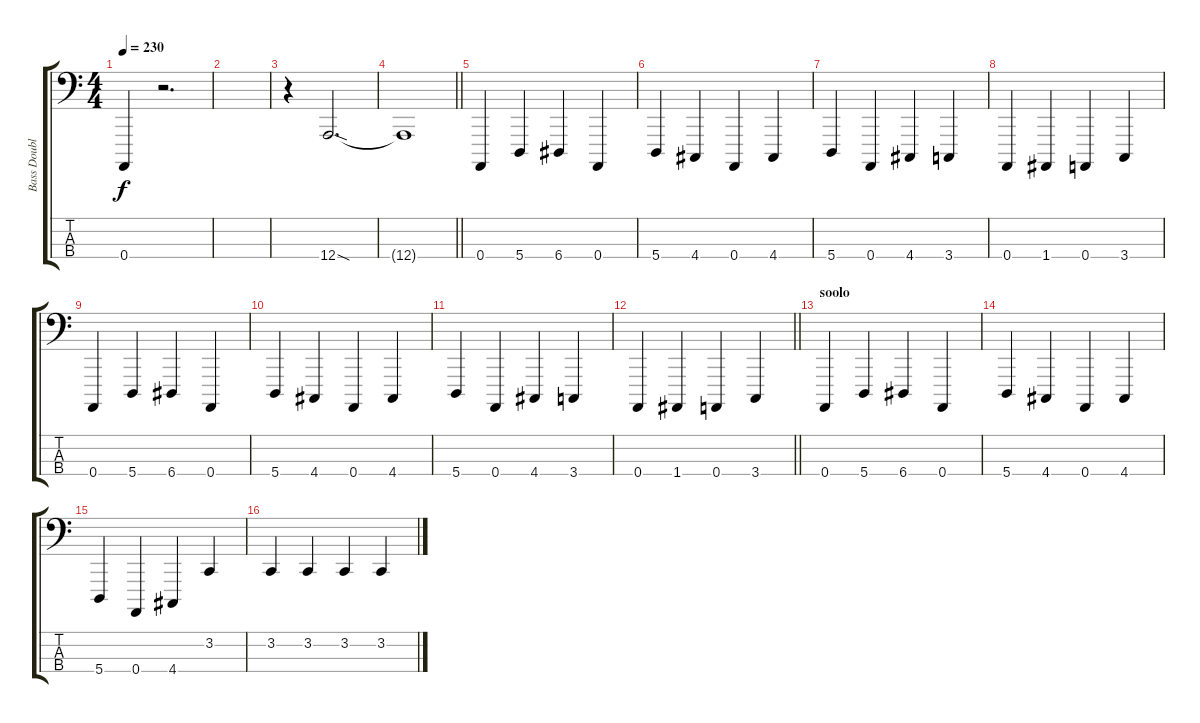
\track ("Bass Double" "Bass Doubl") {instrument harpsichord}
\staff {score tabs}
\tuning (D2 A1 E1 A0) {hide}
\ts (4 4)
\tempo 230
\clef f4
\ks c
0.4.4{dy f} r.2{d} |
|
r.4 12.4{sod}.2{d} |
\barLineRight lightlight
12.4{t}.1 |
\section ("" "")
0.4.4 5.4.4 6.4.4 0.4.4 |
5.4.4 4.4.4 0.4.4 4.4.4 |
5.4.4 0.4.4 4.4.4 3.4.4 |
0.4.4 1.4.4 0.4.4 3.4.4 |
0.4.4 5.4.4 6.4.4 0.4.4 |
5.4.4 4.4.4 0.4.4 4.4.4 |
5.4.4 0.4.4 4.4.4 3.4.4 |
\barLineRight lightlight
0.4.4 1.4.4 0.4.4 3.4.4 |
\section ("" "soolo")
0.4.4 5.4.4 6.4.4 0.4.4 |
5.4.4 4.4.4 0.4.4 4.4.4 |
5.4.4 0.4.4 4.4.4 3.2.4 |
3.2.4 3.2.4 3.2.4 3.2.4
